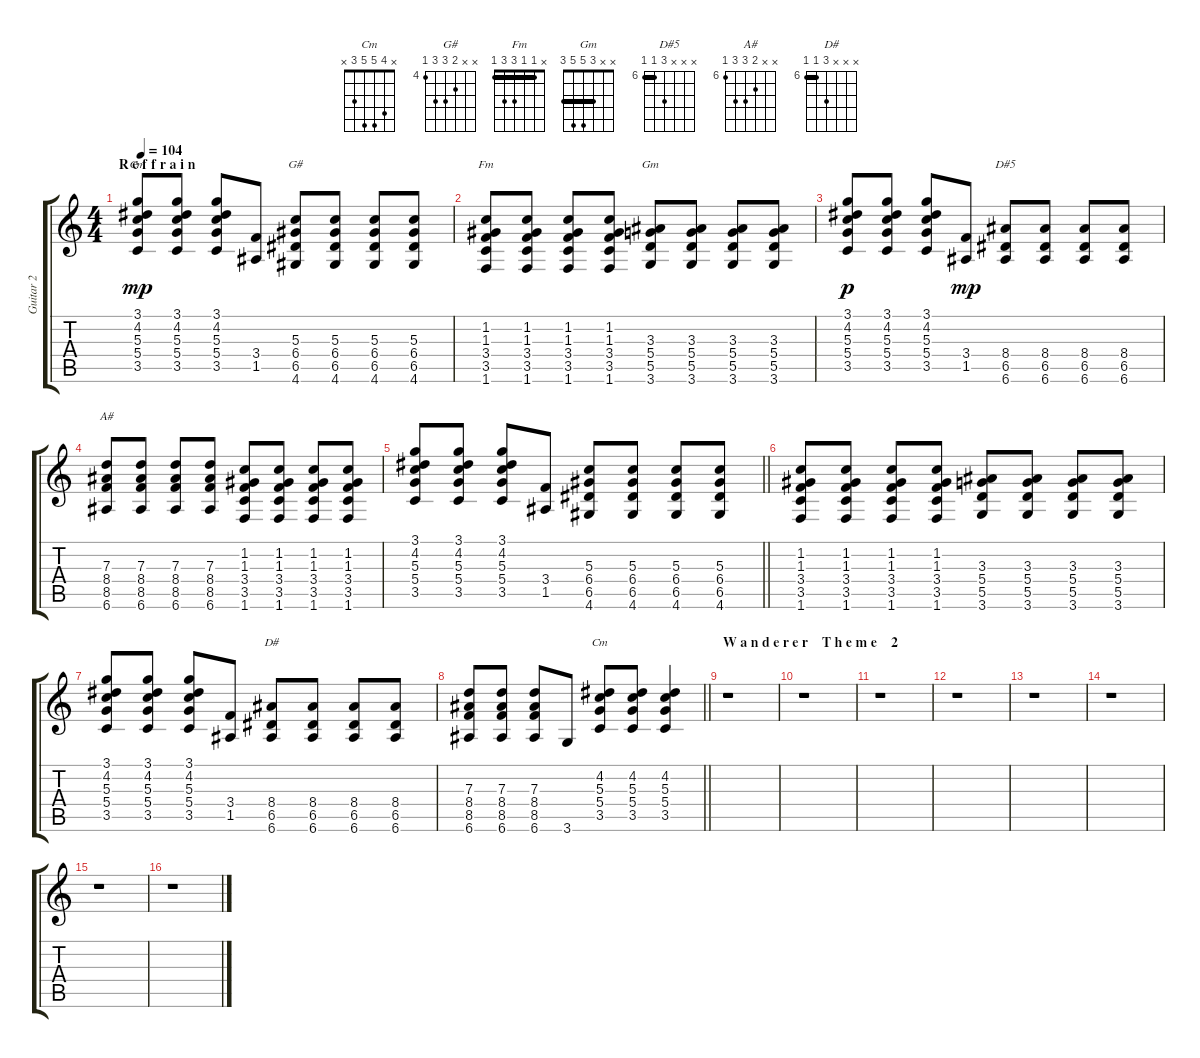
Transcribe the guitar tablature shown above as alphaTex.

\track ("Guitar 2" "Guitar 2") {instrument distortionguitar}
\staff {score tabs}
\tuning (E4 B3 G3 D3 A2 E2) {hide}
\chord ("Cm" 3 4 5 5 3 x) {barre 3}
\chord ("G#" x x 5 6 6 4) {firstfret 4}
\chord ("Fm" x 1 1 3 3 1) {barre 1}
\chord ("Gm" x x 3 5 5 3) {barre 3}
\chord ("D#5" x x x 8 6 6) {firstfret 6 barre 6}
\chord ("A#" x x 7 8 8 6) {firstfret 6}
\chord ("D#" x x x 8 6 6) {firstfret 6 barre 6}
\chord ("Cm" x 4 5 5 3 x)
\ts (4 4)
\section ("" "R e f f r a i n")
\tempo 104
\clef g2
\ks c
(3.1 4.2 5.3 5.4 3.5).8{ch "Cm" dy mp} (3.1 4.2 5.3 5.4 3.5).8 (3.1 4.2 5.3 5.4 3.5).8 (3.4 1.5).8 (5.3 6.4 6.5 4.6).8{ch "G#"} (5.3 6.4 6.5 4.6).8 (5.3 6.4 6.5 4.6).8 (5.3 6.4 6.5 4.6).8 |
(1.2 1.3 3.4 3.5 1.6).8{ch "Fm"} (1.2 1.3 3.4 3.5 1.6).8 (1.2 1.3 3.4 3.5 1.6).8 (1.2 1.3 3.4 3.5 1.6).8 (3.3 5.4 5.5 3.6).8{ch "Gm"} (3.3 5.4 5.5 3.6).8 (3.3 5.4 5.5 3.6).8 (3.3 5.4 5.5 3.6).8 |
(3.1 4.2 5.3 5.4 3.5).8{dy p} (3.1 4.2 5.3 5.4 3.5).8 (3.1 4.2 5.3 5.4 3.5).8 (3.4 1.5).8{dy mp} (8.4 6.5 6.6).8{ch "D#5"} (8.4 6.5 6.6).8 (8.4 6.5 6.6).8 (8.4 6.5 6.6).8 |
(7.3 8.4 8.5 6.6).8{ch "A#"} (7.3 8.4 8.5 6.6).8 (7.3 8.4 8.5 6.6).8 (7.3 8.4 8.5 6.6).8 (1.2 1.3 3.4 3.5 1.6).8 (1.2 1.3 3.4 3.5 1.6).8 (1.2 1.3 3.4 3.5 1.6).8 (1.2 1.3 3.4 3.5 1.6).8 |
\barLineRight lightlight
(3.1 4.2 5.3 5.4 3.5).8 (3.1 4.2 5.3 5.4 3.5).8 (3.1 4.2 5.3 5.4 3.5).8 (3.4 1.5).8 (5.3 6.4 6.5 4.6).8 (5.3 6.4 6.5 4.6).8 (5.3 6.4 6.5 4.6).8 (5.3 6.4 6.5 4.6).8 |
(1.2 1.3 3.4 3.5 1.6).8 (1.2 1.3 3.4 3.5 1.6).8 (1.2 1.3 3.4 3.5 1.6).8 (1.2 1.3 3.4 3.5 1.6).8 (3.3 5.4 5.5 3.6).8 (3.3 5.4 5.5 3.6).8 (3.3 5.4 5.5 3.6).8 (3.3 5.4 5.5 3.6).8 |
(3.1 4.2 5.3 5.4 3.5).8 (3.1 4.2 5.3 5.4 3.5).8 (3.1 4.2 5.3 5.4 3.5).8 (3.4 1.5).8 (8.4 6.5 6.6).8{ch "D#"} (8.4 6.5 6.6).8 (8.4 6.5 6.6).8 (8.4 6.5 6.6).8 |
\barLineRight lightlight
(7.3 8.4 8.5 6.6).8 (7.3 8.4 8.5 6.6).8 (7.3 8.4 8.5 6.6).8 3.6.8 (4.2 5.3 5.4 3.5).8{ch "Cm"} (4.2 5.3 5.4 3.5).8 (4.2 5.3 5.4 3.5).4 |
\section ("" "W a n d e r e r    T h e m e    2")
r.1 |
r.1 |
r.1 |
r.1 |
r.1 |
r.1 |
r.1 |
r.1
